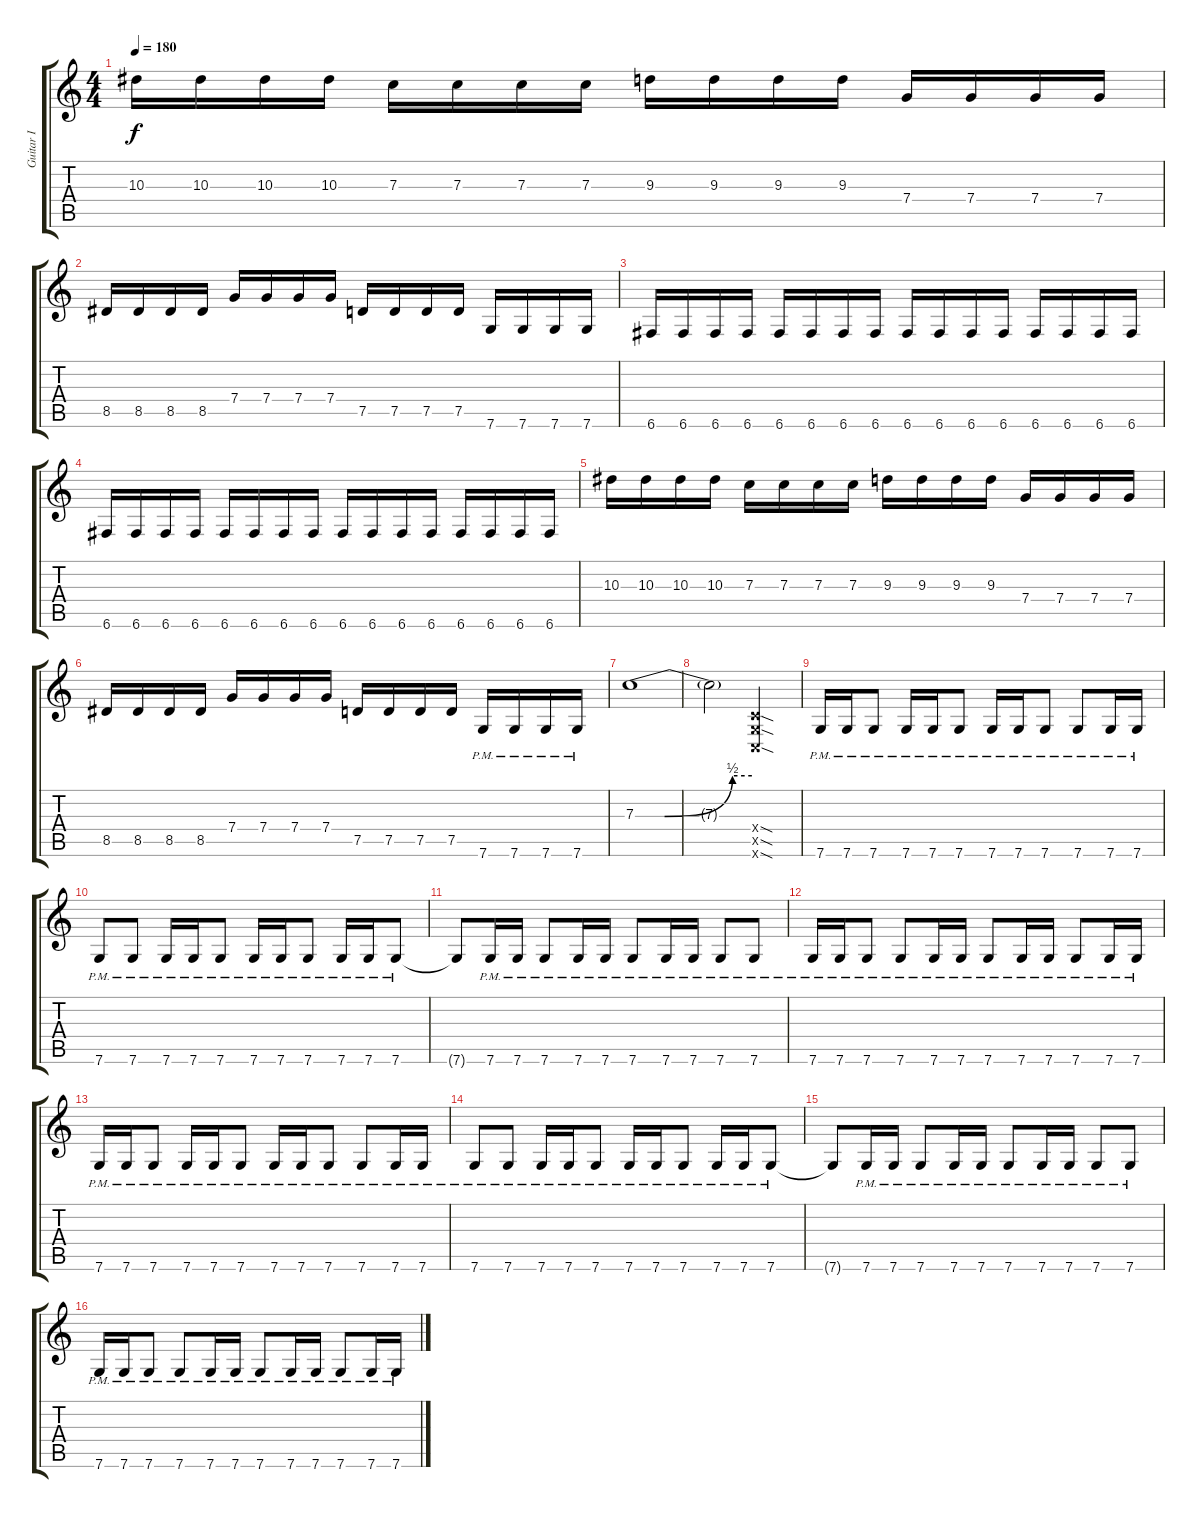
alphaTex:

\track ("Guitar I" "Guitar I") {instrument distortionguitar}
\staff {score tabs}
\tuning (D4 A3 F3 C3 G2 C2) {hide}
\ts (4 4)
\tempo 180
\clef g2
\ks c
10.3.16{dy f} 10.3.16 10.3.16 10.3.16 7.3.16 7.3.16 7.3.16 7.3.16 9.3.16 9.3.16 9.3.16 9.3.16 7.4.16 7.4.16 7.4.16 7.4.16 |
8.5.16 8.5.16 8.5.16 8.5.16 7.4.16 7.4.16 7.4.16 7.4.16 7.5.16 7.5.16 7.5.16 7.5.16 7.6.16 7.6.16 7.6.16 7.6.16 |
6.6.16 6.6.16 6.6.16 6.6.16 6.6.16 6.6.16 6.6.16 6.6.16 6.6.16 6.6.16 6.6.16 6.6.16 6.6.16 6.6.16 6.6.16 6.6.16 |
6.6.16 6.6.16 6.6.16 6.6.16 6.6.16 6.6.16 6.6.16 6.6.16 6.6.16 6.6.16 6.6.16 6.6.16 6.6.16 6.6.16 6.6.16 6.6.16 |
10.3.16 10.3.16 10.3.16 10.3.16 7.3.16 7.3.16 7.3.16 7.3.16 9.3.16 9.3.16 9.3.16 9.3.16 7.4.16 7.4.16 7.4.16 7.4.16 |
8.5.16 8.5.16 8.5.16 8.5.16 7.4.16 7.4.16 7.4.16 7.4.16 7.5.16 7.5.16 7.5.16 7.5.16 7.6{pm}.16 7.6{pm}.16 7.6{pm}.16 7.6{pm}.16 |
7.3{be (custom 0 0 15 0 50 2 60 2)}.1 |
7.3{t}.2 (0.4{sod x} 0.5{sod x} 0.6{sod x}).2 |
7.6{pm}.16 7.6{pm}.16 7.6{pm}.8 7.6{pm}.16 7.6{pm}.16 7.6{pm}.8 7.6{pm}.16 7.6{pm}.16 7.6{pm}.8 7.6{pm}.8 7.6{pm}.16 7.6{pm}.16 |
7.6{pm}.8 7.6{pm}.8 7.6{pm}.16 7.6{pm}.16 7.6{pm}.8 7.6{pm}.16 7.6{pm}.16 7.6{pm}.8 7.6{pm}.16 7.6{pm}.16 7.6{pm}.8 |
7.6{t}.8 7.6{pm}.16 7.6{pm}.16 7.6{pm}.8 7.6{pm}.16 7.6{pm}.16 7.6{pm}.8 7.6{pm}.16 7.6{pm}.16 7.6{pm}.8 7.6{pm}.8 |
7.6{pm}.16 7.6{pm}.16 7.6{pm}.8 7.6{pm}.8 7.6{pm}.16 7.6{pm}.16 7.6{pm}.8 7.6{pm}.16 7.6{pm}.16 7.6{pm}.8 7.6{pm}.16 7.6{pm}.16 |
7.6{pm}.16 7.6{pm}.16 7.6{pm}.8 7.6{pm}.16 7.6{pm}.16 7.6{pm}.8 7.6{pm}.16 7.6{pm}.16 7.6{pm}.8 7.6{pm}.8 7.6{pm}.16 7.6{pm}.16 |
7.6{pm}.8 7.6{pm}.8 7.6{pm}.16 7.6{pm}.16 7.6{pm}.8 7.6{pm}.16 7.6{pm}.16 7.6{pm}.8 7.6{pm}.16 7.6{pm}.16 7.6{pm}.8 |
7.6{t}.8 7.6{pm}.16 7.6{pm}.16 7.6{pm}.8 7.6{pm}.16 7.6{pm}.16 7.6{pm}.8 7.6{pm}.16 7.6{pm}.16 7.6{pm}.8 7.6{pm}.8 |
7.6{pm}.16 7.6{pm}.16 7.6{pm}.8 7.6{pm}.8 7.6{pm}.16 7.6{pm}.16 7.6{pm}.8 7.6{pm}.16 7.6{pm}.16 7.6{pm}.8 7.6{pm}.16 7.6{pm}.16
